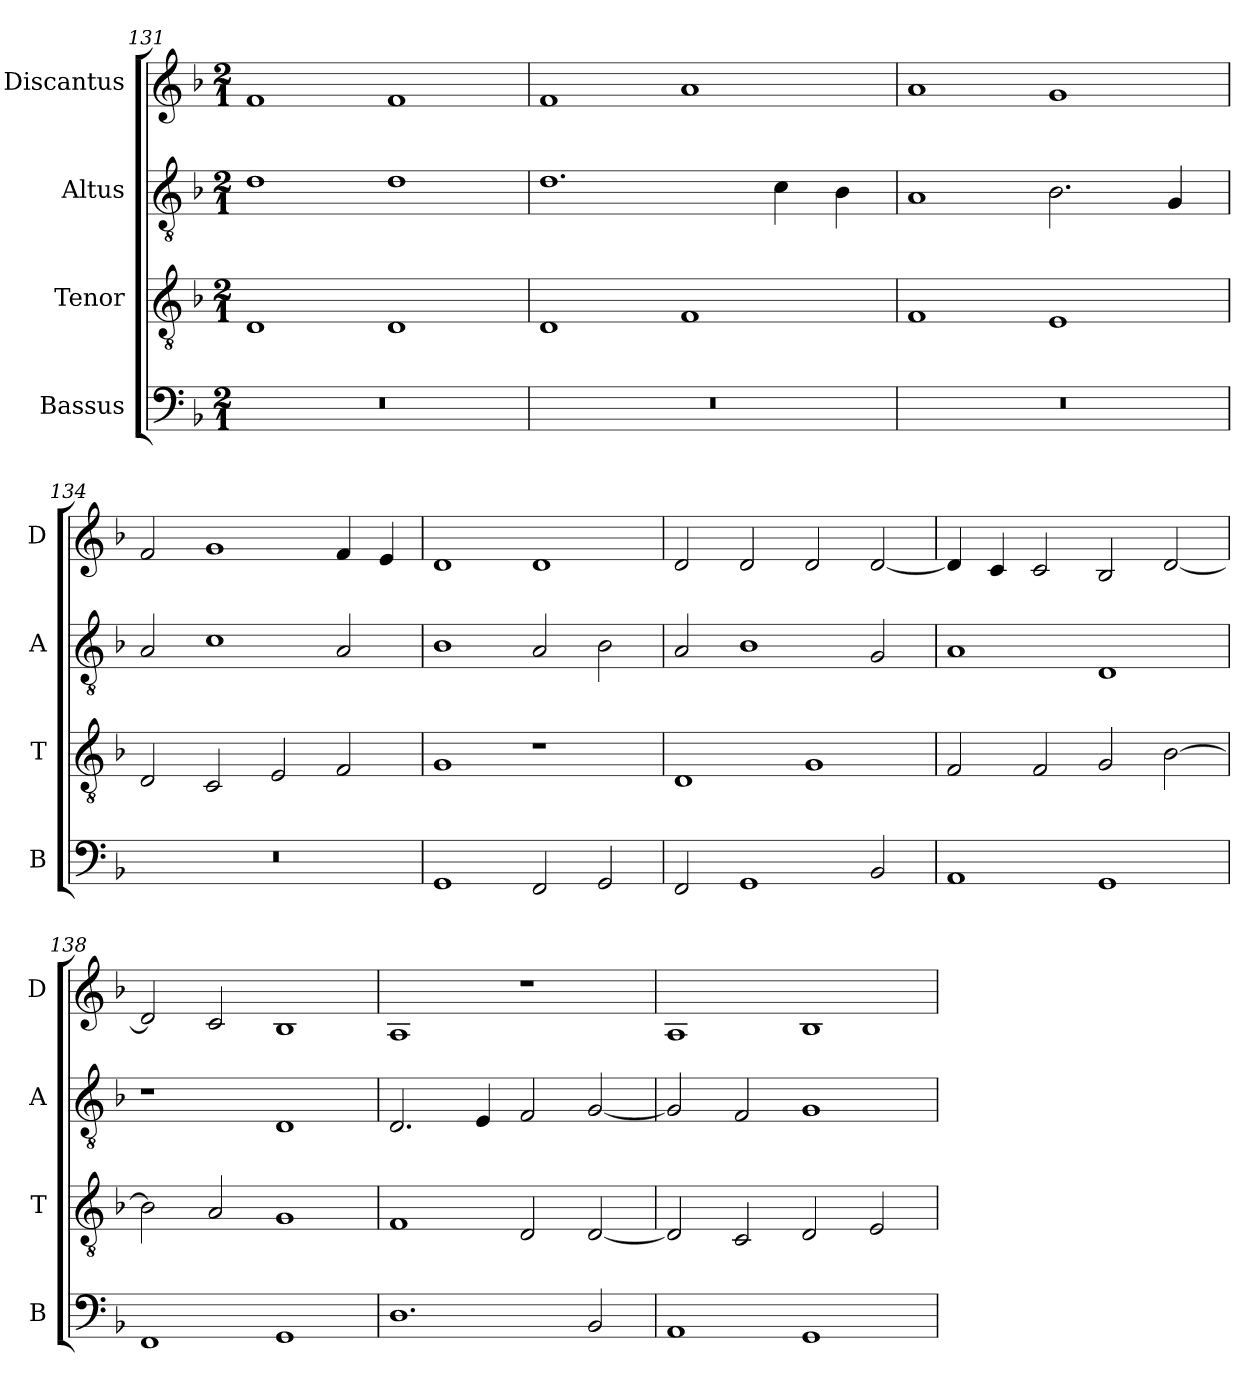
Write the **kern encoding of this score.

**kern	**kern	**kern	**kern
*part4	*part3	*part2	*part1
*staff4	*staff3	*staff2	*staff1
*I"Bassus	*I"Tenor	*I"Altus	*I"Discantus
*I'B	*I'T	*I'A	*I'D
*clefF4	*clefGv2	*clefGv2	*clefG2
*k[b-]	*k[b-]	*k[b-]	*k[b-]
*M2/1	*M2/1	*M2/1	*M2/1
=131	=131	=131	=131
0r	1D	1d	1f
.	1D	1d	1f
=132	=132	=132	=132
0r	1D	1.d	1f
.	1F	.	1a
.	.	4c\	.
.	.	4B-\	.
=133	=133	=133	=133
0r	1F	1A	1a
.	1E	2.B-\	1g
.	.	4G/	.
=134	=134	=134	=134
0r	2D/	2A/	2f/
.	2C/	1c	1g
.	2E/	.	.
.	2F/	2A/	4f/
.	.	.	4e/
=135	=135	=135	=135
1GG	1G	1B-	1d
2FF/	1r	2A/	1d
2GG/	.	2B-\	.
=136	=136	=136	=136
2FF/	1D	2A/	2d/
1GG	.	1B-	2d/
.	1G	.	2d/
2BB-/	.	2G/	[2d/
=137	=137	=137	=137
1AA	2F/	1A	4d/]
.	.	.	4c/
.	2F/	.	2c/
1GG	2G/	1D	2B-/
.	[2B-\	.	[2d/
=138	=138	=138	=138
1FF	2B-\]	1r	2d/]
.	2A/	.	2c/
1GG	1G	1D	1B-
=139	=139	=139	=139
1.D	1F	2.D/	1A
.	.	4E/	.
.	2D/	2F/	1r
2BB-/	[2D/	[2G/	.
=140	=140	=140	=140
1AA	2D/]	2G/]	1A
.	2C/	2F/	.
1GG	2D/	1G	1B-
.	2E/	.	.
=	=	=	=
*-	*-	*-	*-
